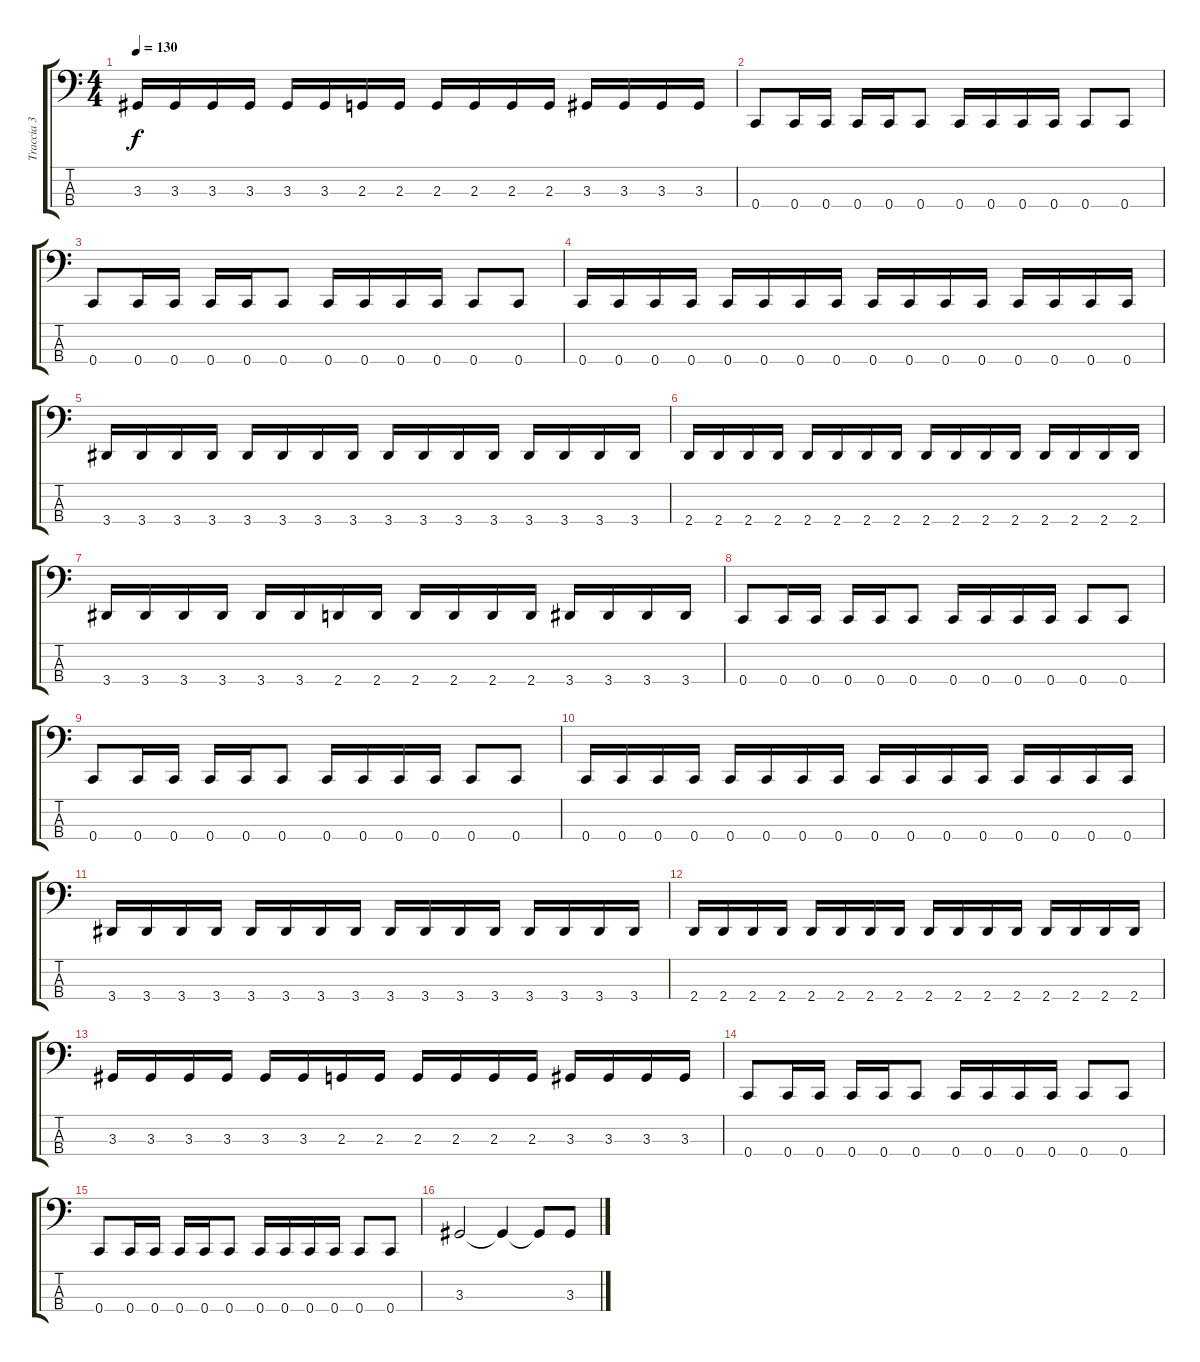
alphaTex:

\track ("Traccia 3" "Traccia 3") {instrument electricbassfinger}
\staff {score tabs}
\tuning (Eb2 Bb1 F1 C1) {hide}
\ts (4 4)
\tempo 130
\clef f4
\ks c
3.3.16{dy f} 3.3.16 3.3.16 3.3.16 3.3.16 3.3.16 2.3.16 2.3.16 2.3.16 2.3.16 2.3.16 2.3.16 3.3.16 3.3.16 3.3.16 3.3.16 |
0.4.8 0.4.16 0.4.16 0.4.16 0.4.16 0.4.8 0.4.16 0.4.16 0.4.16 0.4.16 0.4.8 0.4.8 |
0.4.8 0.4.16 0.4.16 0.4.16 0.4.16 0.4.8 0.4.16 0.4.16 0.4.16 0.4.16 0.4.8 0.4.8 |
0.4.16 0.4.16 0.4.16 0.4.16 0.4.16 0.4.16 0.4.16 0.4.16 0.4.16 0.4.16 0.4.16 0.4.16 0.4.16 0.4.16 0.4.16 0.4.16 |
3.4.16 3.4.16 3.4.16 3.4.16 3.4.16 3.4.16 3.4.16 3.4.16 3.4.16 3.4.16 3.4.16 3.4.16 3.4.16 3.4.16 3.4.16 3.4.16 |
2.4.16 2.4.16 2.4.16 2.4.16 2.4.16 2.4.16 2.4.16 2.4.16 2.4.16 2.4.16 2.4.16 2.4.16 2.4.16 2.4.16 2.4.16 2.4.16 |
3.4.16 3.4.16 3.4.16 3.4.16 3.4.16 3.4.16 2.4.16 2.4.16 2.4.16 2.4.16 2.4.16 2.4.16 3.4.16 3.4.16 3.4.16 3.4.16 |
0.4.8 0.4.16 0.4.16 0.4.16 0.4.16 0.4.8 0.4.16 0.4.16 0.4.16 0.4.16 0.4.8 0.4.8 |
0.4.8 0.4.16 0.4.16 0.4.16 0.4.16 0.4.8 0.4.16 0.4.16 0.4.16 0.4.16 0.4.8 0.4.8 |
0.4.16 0.4.16 0.4.16 0.4.16 0.4.16 0.4.16 0.4.16 0.4.16 0.4.16 0.4.16 0.4.16 0.4.16 0.4.16 0.4.16 0.4.16 0.4.16 |
3.4.16 3.4.16 3.4.16 3.4.16 3.4.16 3.4.16 3.4.16 3.4.16 3.4.16 3.4.16 3.4.16 3.4.16 3.4.16 3.4.16 3.4.16 3.4.16 |
2.4.16 2.4.16 2.4.16 2.4.16 2.4.16 2.4.16 2.4.16 2.4.16 2.4.16 2.4.16 2.4.16 2.4.16 2.4.16 2.4.16 2.4.16 2.4.16 |
3.3.16 3.3.16 3.3.16 3.3.16 3.3.16 3.3.16 2.3.16 2.3.16 2.3.16 2.3.16 2.3.16 2.3.16 3.3.16 3.3.16 3.3.16 3.3.16 |
0.4.8 0.4.16 0.4.16 0.4.16 0.4.16 0.4.8 0.4.16 0.4.16 0.4.16 0.4.16 0.4.8 0.4.8 |
0.4.8 0.4.16 0.4.16 0.4.16 0.4.16 0.4.8 0.4.16 0.4.16 0.4.16 0.4.16 0.4.8 0.4.8 |
3.3.2 3.3{t}.4 3.3{t}.8 3.3.8
